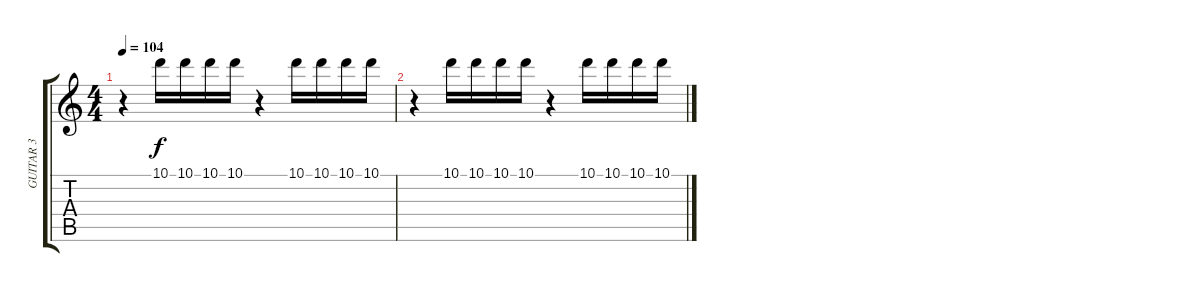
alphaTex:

\track ("GUITAR 3" "GUITAR 3") {instrument distortionguitar}
\staff {score tabs}
\tuning (E4 B3 G3 D3 A2 D2) {hide}
\ts (4 4)
\tempo 104
\clef g2
\ks c
r.4{dy f volume 0} 10.1.16 10.1.16 10.1.16 10.1.16 r.4 10.1.16 10.1.16 10.1.16 10.1.16 |
r.4 10.1.16 10.1.16 10.1.16 10.1.16 r.4 10.1.16 10.1.16 10.1.16 10.1.16
